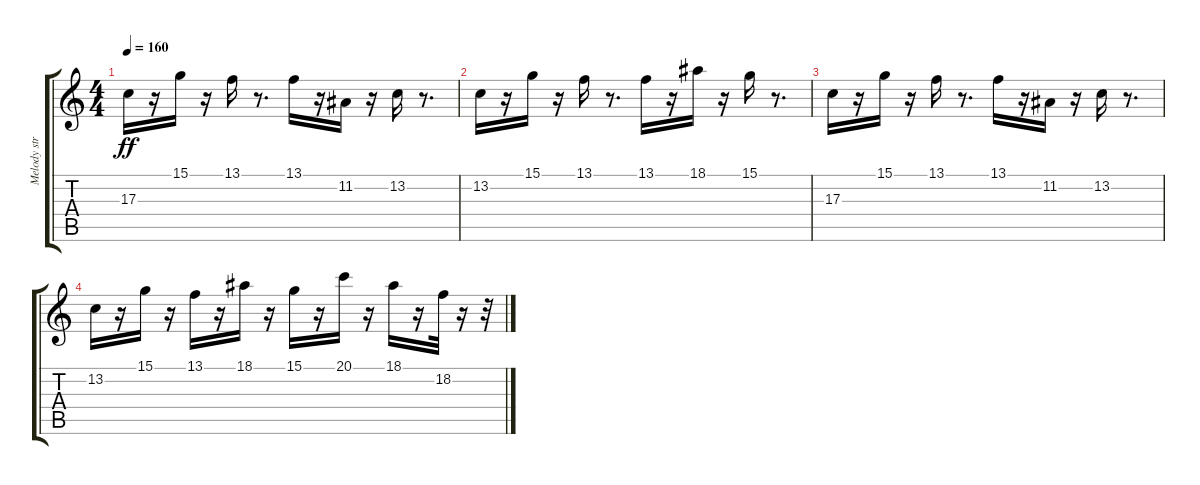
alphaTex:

\track ("Melody strings" "Melody str") {instrument stringensemble1}
\staff {score tabs}
\tuning (E4 B3 G3 D3 A2 E2) {hide}
\ts (4 4)
\tempo 160
\clef g2
\ks c
17.3.16{dy ff volume 16} r.16 15.1.16{volume 15} r.16 13.1.16{volume 15} r.8{d} 13.1.16{volume 13} r.16 11.2.16{volume 13} r.16 13.2.16{volume 12} r.8{d} |
13.2.16{volume 11} r.16 15.1.16{volume 10} r.16 13.1.16{volume 9} r.8{d} 13.1.16{volume 8} r.16 18.1.16{volume 7} r.16 15.1.16{volume 6} r.8{d} |
17.3.16{volume 5} r.16 15.1.16{volume 4} r.16 13.1.16{volume 4} r.8{d} 13.1.16{volume 2} r.16 11.2.16{volume 2} r.16 13.2.16{volume 1} r.8{d} |
13.2.16{volume 0} r.16 15.1.16 r.16 13.1.16 r.16 18.1.16 r.16 15.1.16 r.16 20.1.16 r.16 18.1.16 r.16 18.2.32 r.16 r.32
